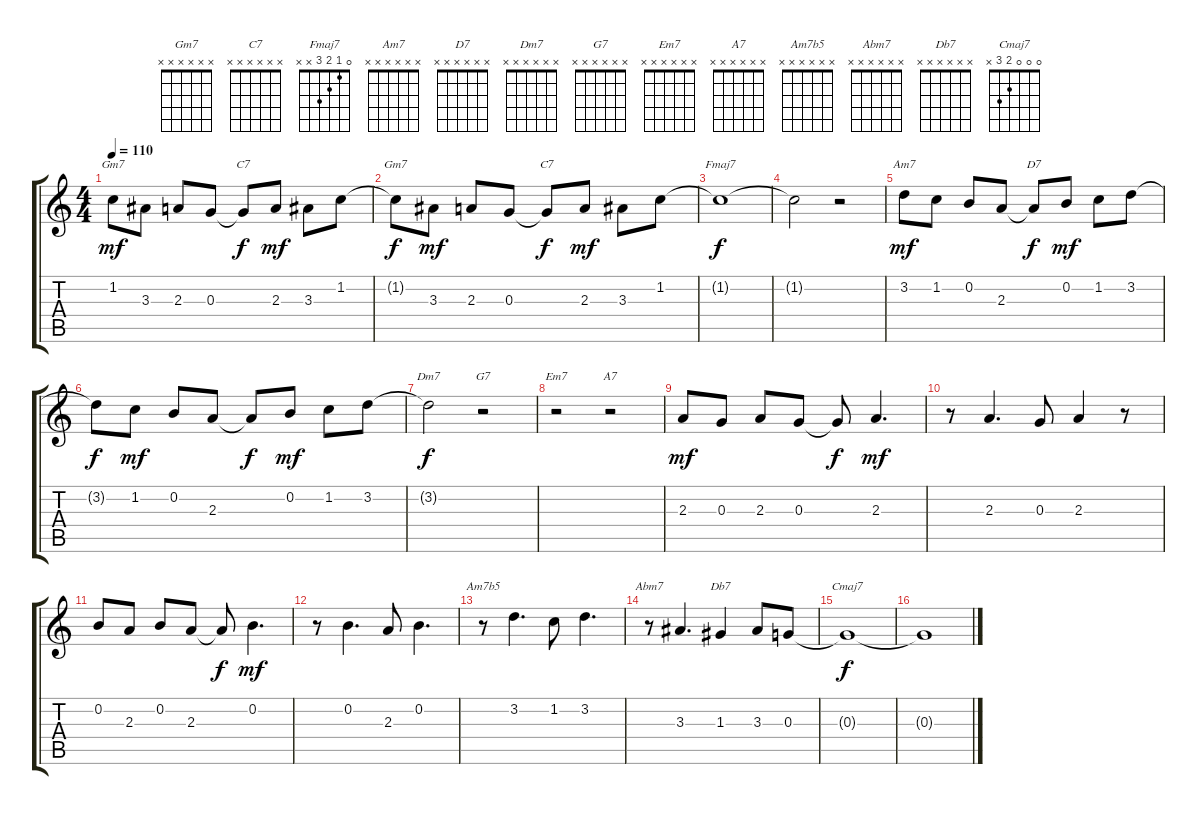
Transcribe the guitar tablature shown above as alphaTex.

\track "" {instrument acousticguitarnylon}
\staff {score tabs}
\tuning (E4 B3 G3 D3 A2 E2) {hide}
\chord ("Gm7" 3 3 3 3 5 3) {barre 3}
\chord ("C7" 0 1 3 2 3 x)
\chord ("Gm7" x x x x x x)
\chord ("C7" x x x x x x)
\chord ("Fmaj7" 0 1 2 3 x x)
\chord ("Am7" x x x x x x)
\chord ("D7" x x x x x x)
\chord ("Dm7" x x x x x x)
\chord ("G7" x x x x x x)
\chord ("Em7" x x x x x x)
\chord ("A7" x x x x x x)
\chord ("Am7b5" x x x x x x)
\chord ("Abm7" x x x x x x)
\chord ("Db7" x x x x x x)
\chord ("Cmaj7" 0 0 0 2 3 x)
\ts (4 4)
\tempo 110
\clef g2
\ks c
1.2.8{ch "Gm7" dy mf} 3.3.8 2.3.8 0.3.8 0.3{t}.8{ch "C7" dy f} 2.3.8{dy mf} 3.3.8 1.2.8 |
1.2{t}.8{ch "Gm7" dy f} 3.3.8{dy mf} 2.3.8 0.3.8 0.3{t}.8{ch "C7" dy f} 2.3.8{dy mf} 3.3.8 1.2.8 |
1.2{t}.1{ch "Fmaj7" dy f} |
1.2{t}.2 r.2 |
3.2.8{ch "Am7" dy mf} 1.2.8 0.2.8 2.3.8 2.3{t}.8{ch "D7" dy f} 0.2.8{dy mf} 1.2.8 3.2.8 |
3.2{t}.8{dy f} 1.2.8{dy mf} 0.2.8 2.3.8 2.3{t}.8{dy f} 0.2.8{dy mf} 1.2.8 3.2.8 |
3.2{t}.2{ch "Dm7" dy f} r.2{ch "G7"} |
r.2{ch "Em7"} r.2{ch "A7"} |
2.3.8{dy mf} 0.3.8 2.3.8 0.3.8 0.3{t}.8{dy f} 2.3.4{d dy mf} |
r.8 2.3.4{d} 0.3.8 2.3.4 r.8 |
0.2.8 2.3.8 0.2.8 2.3.8 2.3{t}.8{dy f} 0.2.4{d dy mf} |
r.8 0.2.4{d} 2.3.8 0.2.4{d} |
r.8{ch "Am7b5"} 3.2.4{d} 1.2.8 3.2.4{d} |
r.8{ch "Abm7"} 3.3.4{d} 1.3.4{ch "Db7"} 3.3.8 0.3.8 |
0.3{t}.1{ch "Cmaj7" dy f} |
0.3{t}.1
